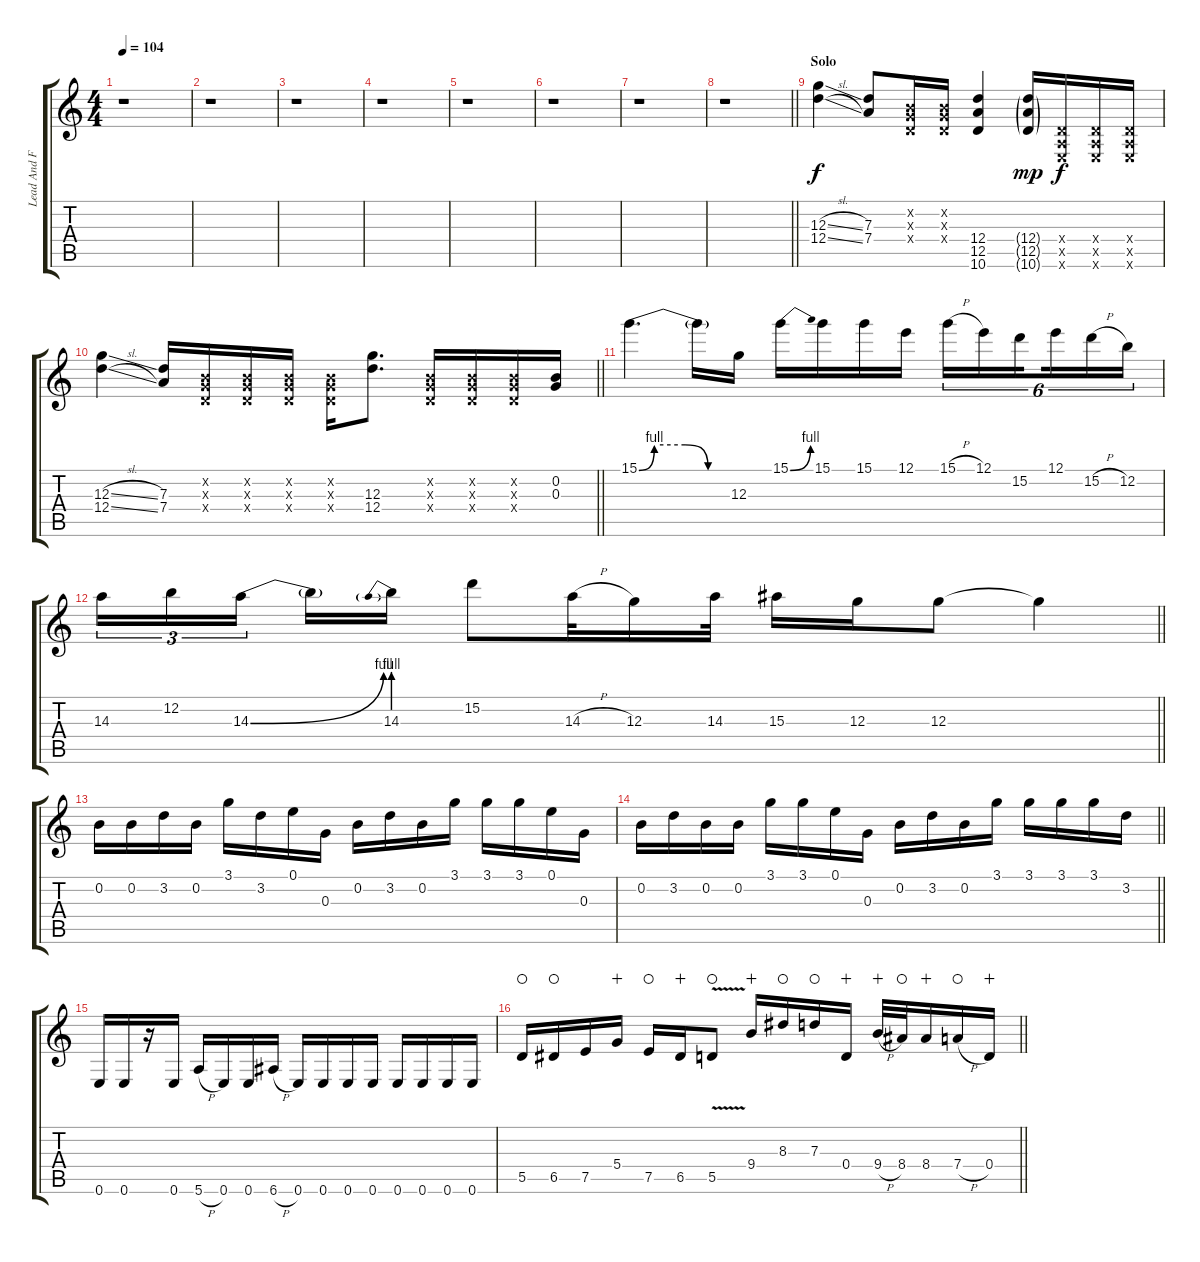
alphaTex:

\track ("Lead And Fills" "Lead And F") {instrument distortionguitar}
\staff {score tabs}
\tuning (E4 B3 G3 D3 A2 E2) {hide}
\ts (4 4)
\tempo 104
\clef g2
\ks c
r.1{dy f} |
r.1 |
r.1 |
r.1 |
r.1 |
r.1 |
r.1 |
\barLineRight lightlight
r.1 |
\section ("" "Solo")
(12.3{sl} 12.4{sl}).4{volume 16 balance 8} (7.3 7.4).8 (0.2{x} 0.3{x} 0.4{x}).16 (0.2{x} 0.3{x} 0.4{x}).16 (12.4 12.5 10.6).4 (12.4{g} 12.5{g} 10.6{g}).16{dy mp} (0.4{x} 0.5{x} 0.6{x}).16{dy f} (0.4{x} 0.5{x} 0.6{x}).16 (0.4{x} 0.5{x} 0.6{x}).16 |
\barLineRight lightlight
(12.3{sl} 12.4{sl}).4 (7.3 7.4).16 (0.2{x} 0.3{x} 0.4{x}).16 (0.2{x} 0.3{x} 0.4{x}).16 (0.2{x} 0.3{x} 0.4{x}).16 (0.2{x} 0.3{x} 0.4{x}).16 (12.3 12.4).8{d} (0.2{x} 0.3{x} 0.4{x}).16 (0.2{x} 0.3{x} 0.4{x}).16 (0.2{x} 0.3{x} 0.4{x}).16 (0.2 0.3).16 |
15.1{be (custom 0 0 10 4 30 4 45 0 60 0)}.4{d} 15.1{t}.16 12.3.16 15.1{be (bend 0 0 60 4)}.16 15.1.16 15.1.16 12.1.16 15.1{h}.16{tu (6 4)} 12.1.16{tu (6 4)} 15.2.16{tu (6 4) beam splitsecondary} 12.1.16{tu (6 4)} 15.2{h}.16{tu (6 4)} 12.2.16{tu (6 4)} |
\barLineRight lightlight
14.3.16{tu (3 2)} 12.2.16{tu (3 2)} 14.3{be (bend 0 0 60 4)}.16{tu (3 2) beam splitsecondary} 14.3{t}.16 14.3{be (prebend 0 4 60 4)}.16 15.2.8 14.3{h}.32 12.3.16 14.3.32 15.3.16 12.3.16 12.3.8 12.3{t}.4 |
0.2.16 0.2.16 3.2.16 0.2.16 3.1.16 3.2.16 0.1.16 0.3.16 0.2.16 3.2.16 0.2.16 3.1.16 3.1.16 3.1.16 0.1.16 0.3.16 |
\barLineRight lightlight
0.2.16 3.2.16 0.2.16 0.2.16 3.1.16 3.1.16 0.1.16 0.3.16 0.2.16 3.2.16 0.2.16 3.1.16 3.1.16 3.1.16 3.1.16 3.2.16 |
0.6.16 0.6.16 r.16 0.6.16 5.6{h}.16 0.6.16 0.6.16 6.6{h}.16 0.6.16 0.6.16 0.6.16 0.6.16 0.6.16 0.6.16 0.6.16 0.6.16 |
\barLineRight lightlight
5.5.16{waho} 6.5.16{waho} 7.5.16 5.4.16{wahc} 7.5.16{waho} 6.5.16{wahc} 5.5{v}.8{waho} 9.4.16{wahc} 8.3.16{waho} 7.3.16{waho} 0.4.16{wahc} 9.4{h}.32{wahc} 8.4.32{waho} 8.4.16{wahc} 7.4{h}.16{waho} 0.4.16{wahc}
